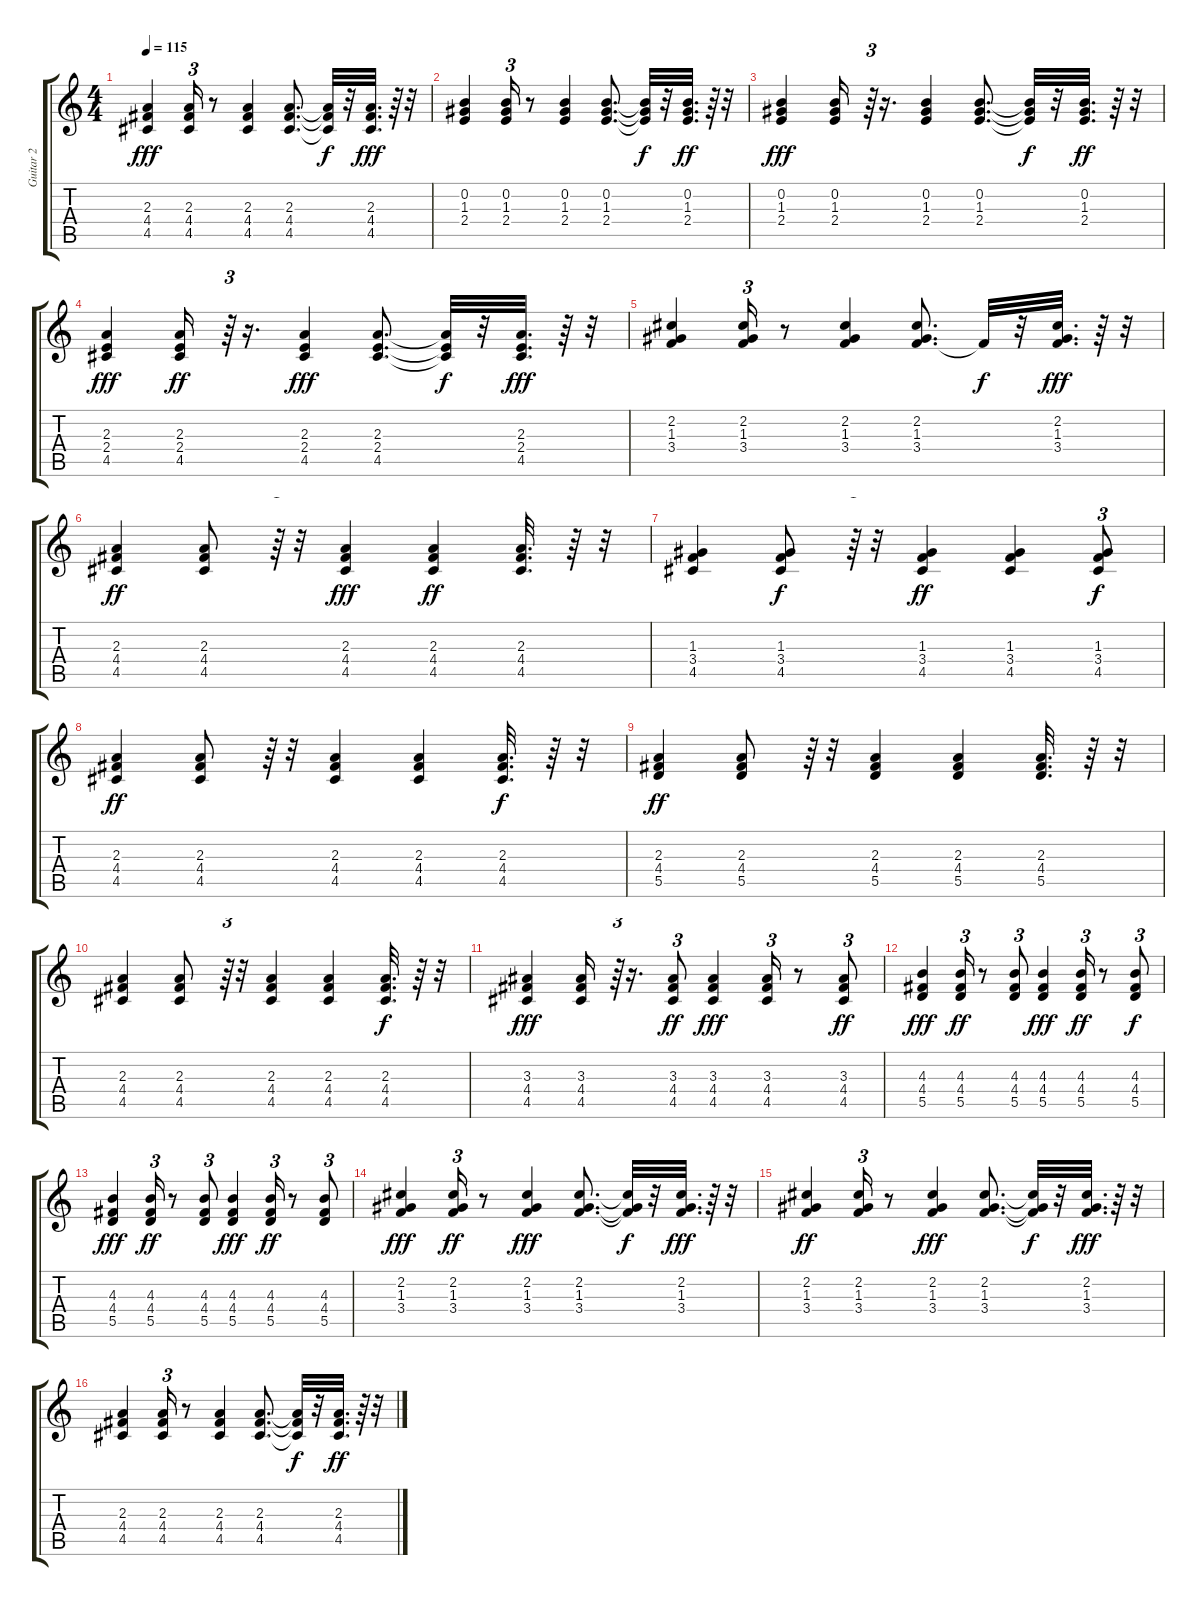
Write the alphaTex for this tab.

\track ("Guitar 2" "Guitar 2") {instrument acousticguitarsteel}
\staff {score tabs}
\tuning (E4 B3 G3 D3 A2 E2) {hide}
\ts (4 4)
\tempo 115
\clef g2
\ks c
(2.3 4.4 4.5).4{dy fff} (2.3 4.4 4.5).16{tu (3 2)} r.8 (2.3 4.4 4.5).4 (2.3 4.4 4.5).8{d} (2.3{t} 4.4{t} 4.5{t}).32{dy f} r.32 (2.3 4.4 4.5).32{d dy fff} r.64 r.32 |
(0.2 1.3 2.4).4 (0.2 1.3 2.4).16{tu (3 2)} r.8 (0.2 1.3 2.4).4 (0.2 1.3 2.4).8{d} (0.2{t} 1.3{t} 2.4{t}).32{dy f} r.32 (0.2 1.3 2.4).32{d dy ff} r.64 r.32 |
(0.2 1.3 2.4).4{dy fff} (0.2 1.3 2.4).16 r.64{tu (3 2)} r.16{d} (0.2 1.3 2.4).4 (0.2 1.3 2.4).8{d} (0.2{t} 1.3{t} 2.4{t}).32{dy f} r.32 (0.2 1.3 2.4).32{d dy ff} r.64 r.32 |
(2.3 2.4 4.5).4{dy fff} (2.3 2.4 4.5).16{dy ff} r.64{tu (3 2)} r.16{d} (2.3 2.4 4.5).4{dy fff} (2.3 2.4 4.5).8{d} (2.3{t} 2.4{t} 4.5{t}).32{dy f} r.32 (2.3 2.4 4.5).32{d dy fff} r.64 r.32 |
(2.2 1.3 3.4).4 (2.2 1.3 3.4).16{tu (3 2)} r.8 (2.2 1.3 3.4).4 (2.2 1.3 3.4).8{d} 3.4{t}.32{dy f} r.32 (2.2 1.3 3.4).32{d dy fff} r.64 r.32 |
(2.3 4.4 4.5).4{dy ff} (2.3 4.4 4.5).8 r.64{tu (3 2)} r.32 (2.3 4.4 4.5).4{dy fff} (2.3 4.4 4.5).4{dy ff} (2.3 4.4 4.5).32{d} r.64 r.32 |
(1.3 3.4 4.5).4 (1.3 3.4 4.5).8{dy f} r.64{tu (3 2)} r.32 (1.3 3.4 4.5).4{dy ff} (1.3 3.4 4.5).4 (1.3 3.4 4.5).8{tu (3 2) dy f} |
(2.3 4.4 4.5).4{dy ff} (2.3 4.4 4.5).8 r.64{tu (3 2)} r.32 (2.3 4.4 4.5).4 (2.3 4.4 4.5).4 (2.3 4.4 4.5).32{d dy f} r.64 r.32 |
(2.3 4.4 5.5).4{dy ff} (2.3 4.4 5.5).8 r.64{tu (3 2)} r.32 (2.3 4.4 5.5).4 (2.3 4.4 5.5).4 (2.3 4.4 5.5).32{d} r.64 r.32 |
(2.3 4.4 4.5).4 (2.3 4.4 4.5).8 r.64{tu (3 2)} r.32 (2.3 4.4 4.5).4 (2.3 4.4 4.5).4 (2.3 4.4 4.5).32{d dy f} r.64 r.32 |
(3.3 4.4 4.5).4{dy fff} (3.3 4.4 4.5).16 r.64{tu (3 2)} r.16{d} (3.3 4.4 4.5).8{tu (3 2) dy ff} (3.3 4.4 4.5).4{dy fff} (3.3 4.4 4.5).16{tu (3 2)} r.8 (3.3 4.4 4.5).8{tu (3 2) dy ff} |
(4.3 4.4 5.5).4{dy fff} (4.3 4.4 5.5).16{tu (3 2) dy ff} r.8 (4.3 4.4 5.5).8{tu (3 2)} (4.3 4.4 5.5).4{dy fff} (4.3 4.4 5.5).16{tu (3 2) dy ff} r.8 (4.3 4.4 5.5).8{tu (3 2) dy f} |
(4.3 4.4 5.5).4{dy fff} (4.3 4.4 5.5).16{tu (3 2) dy ff} r.8 (4.3 4.4 5.5).8{tu (3 2)} (4.3 4.4 5.5).4{dy fff} (4.3 4.4 5.5).16{tu (3 2) dy ff} r.8 (4.3 4.4 5.5).8{tu (3 2)} |
(2.2 1.3 3.4).4{dy fff} (2.2 1.3 3.4).16{tu (3 2) dy ff} r.8 (2.2 1.3 3.4).4{dy fff} (2.2 1.3 3.4).8{d} (2.2{t} 1.3{t} 3.4{t}).32{dy f} r.32 (2.2 1.3 3.4).32{d dy fff} r.64 r.32 |
(2.2 1.3 3.4).4{dy ff} (2.2 1.3 3.4).16{tu (3 2)} r.8 (2.2 1.3 3.4).4{dy fff} (2.2 1.3 3.4).8{d} (2.2{t} 1.3{t} 3.4{t}).32{dy f} r.32 (2.2 1.3 3.4).32{d dy fff} r.64 r.32 |
(2.3 4.4 4.5).4 (2.3 4.4 4.5).16{tu (3 2)} r.8 (2.3 4.4 4.5).4 (2.3 4.4 4.5).8{d} (2.3{t} 4.4{t} 4.5{t}).32{dy f} r.32 (2.3 4.4 4.5).32{d dy ff} r.64 r.32
